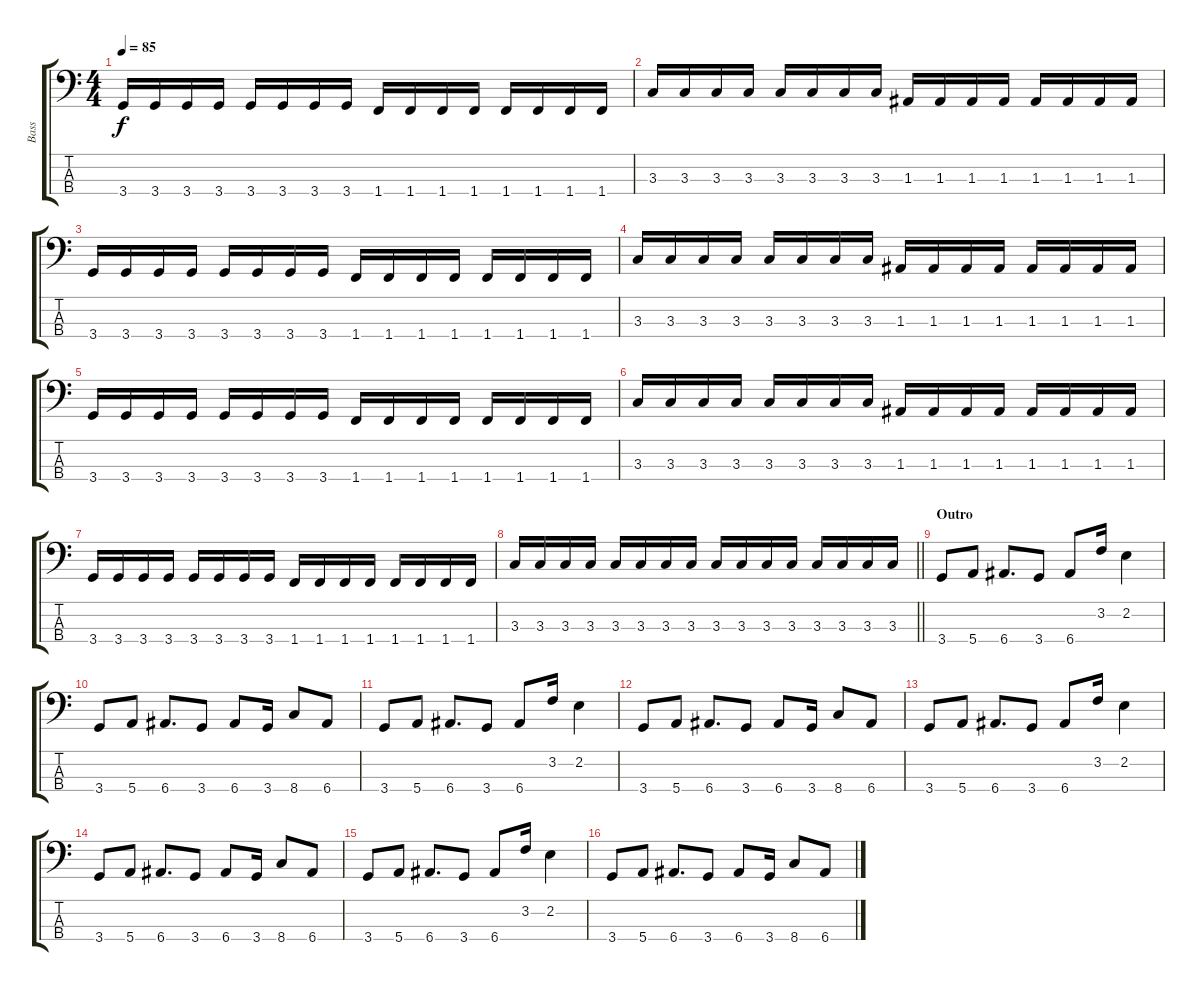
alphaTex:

\track ("Bass" "Bass") {instrument synthbass1}
\staff {score tabs}
\tuning (G2 D2 A1 E1) {hide}
\ts (4 4)
\tempo 85
\clef f4
\ks c
3.4.16{dy f} 3.4.16 3.4.16 3.4.16 3.4.16 3.4.16 3.4.16 3.4.16 1.4.16 1.4.16 1.4.16 1.4.16 1.4.16 1.4.16 1.4.16 1.4.16 |
3.3.16 3.3.16 3.3.16 3.3.16 3.3.16 3.3.16 3.3.16 3.3.16 1.3.16 1.3.16 1.3.16 1.3.16 1.3.16 1.3.16 1.3.16 1.3.16 |
3.4.16 3.4.16 3.4.16 3.4.16 3.4.16 3.4.16 3.4.16 3.4.16 1.4.16 1.4.16 1.4.16 1.4.16 1.4.16 1.4.16 1.4.16 1.4.16 |
3.3.16 3.3.16 3.3.16 3.3.16 3.3.16 3.3.16 3.3.16 3.3.16 1.3.16 1.3.16 1.3.16 1.3.16 1.3.16 1.3.16 1.3.16 1.3.16 |
3.4.16 3.4.16 3.4.16 3.4.16 3.4.16 3.4.16 3.4.16 3.4.16 1.4.16 1.4.16 1.4.16 1.4.16 1.4.16 1.4.16 1.4.16 1.4.16 |
3.3.16 3.3.16 3.3.16 3.3.16 3.3.16 3.3.16 3.3.16 3.3.16 1.3.16 1.3.16 1.3.16 1.3.16 1.3.16 1.3.16 1.3.16 1.3.16 |
3.4.16 3.4.16 3.4.16 3.4.16 3.4.16 3.4.16 3.4.16 3.4.16 1.4.16 1.4.16 1.4.16 1.4.16 1.4.16 1.4.16 1.4.16 1.4.16 |
\barLineRight lightlight
3.3.16 3.3.16 3.3.16 3.3.16 3.3.16 3.3.16 3.3.16 3.3.16 3.3.16 3.3.16 3.3.16 3.3.16 3.3.16 3.3.16 3.3.16 3.3.16 |
\section ("" "Outro")
3.4.8 5.4.8 6.4.8{d} 3.4.8 6.4.8 3.2.16 2.2.4 |
3.4.8 5.4.8 6.4.8{d} 3.4.8 6.4.8 3.4.16 8.4.8 6.4.8 |
3.4.8 5.4.8 6.4.8{d} 3.4.8 6.4.8 3.2.16 2.2.4 |
3.4.8 5.4.8 6.4.8{d} 3.4.8 6.4.8 3.4.16 8.4.8 6.4.8 |
3.4.8 5.4.8 6.4.8{d} 3.4.8 6.4.8 3.2.16 2.2.4 |
3.4.8 5.4.8 6.4.8{d} 3.4.8 6.4.8 3.4.16 8.4.8 6.4.8 |
3.4.8 5.4.8 6.4.8{d} 3.4.8 6.4.8 3.2.16 2.2.4 |
3.4.8 5.4.8 6.4.8{d} 3.4.8 6.4.8 3.4.16 8.4.8 6.4.8
